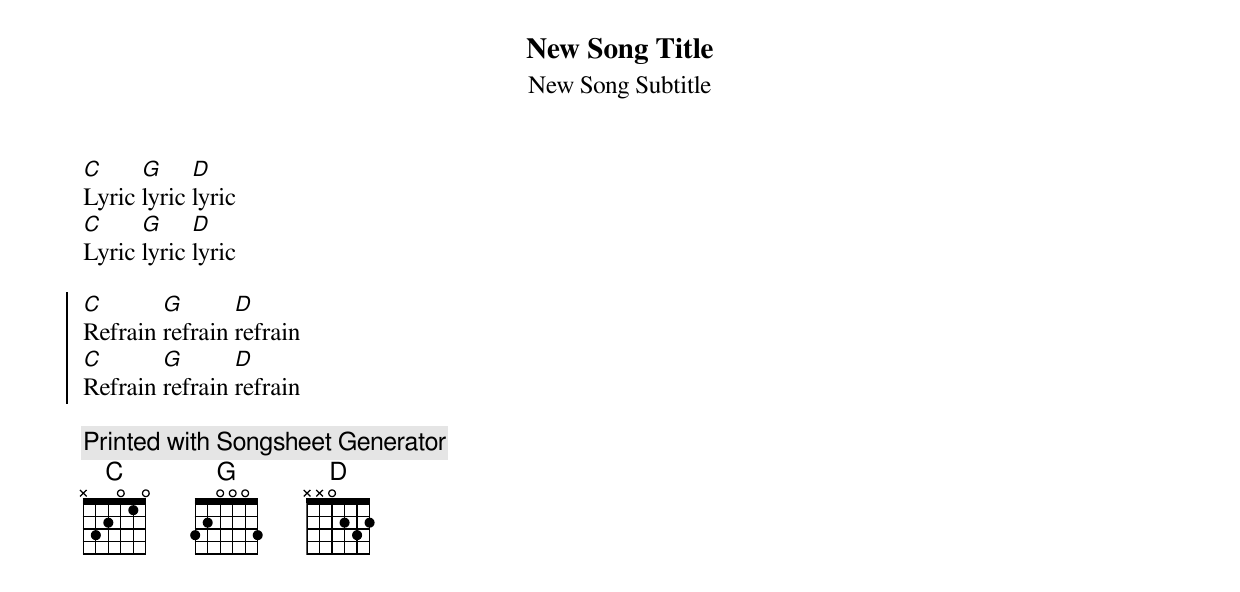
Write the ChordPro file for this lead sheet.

{title:New Song Title}
{subtitle:New Song Subtitle}
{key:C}
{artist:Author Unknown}
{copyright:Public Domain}
[C]Lyric [G]lyric [D]lyric
[C]Lyric [G]lyric [D]lyric

{start_of_chorus}
[C]Refrain [G]refrain [D]refrain
[C]Refrain [G]refrain [D]refrain
{end_of_chorus}

{comment:Printed with Songsheet Generator}
